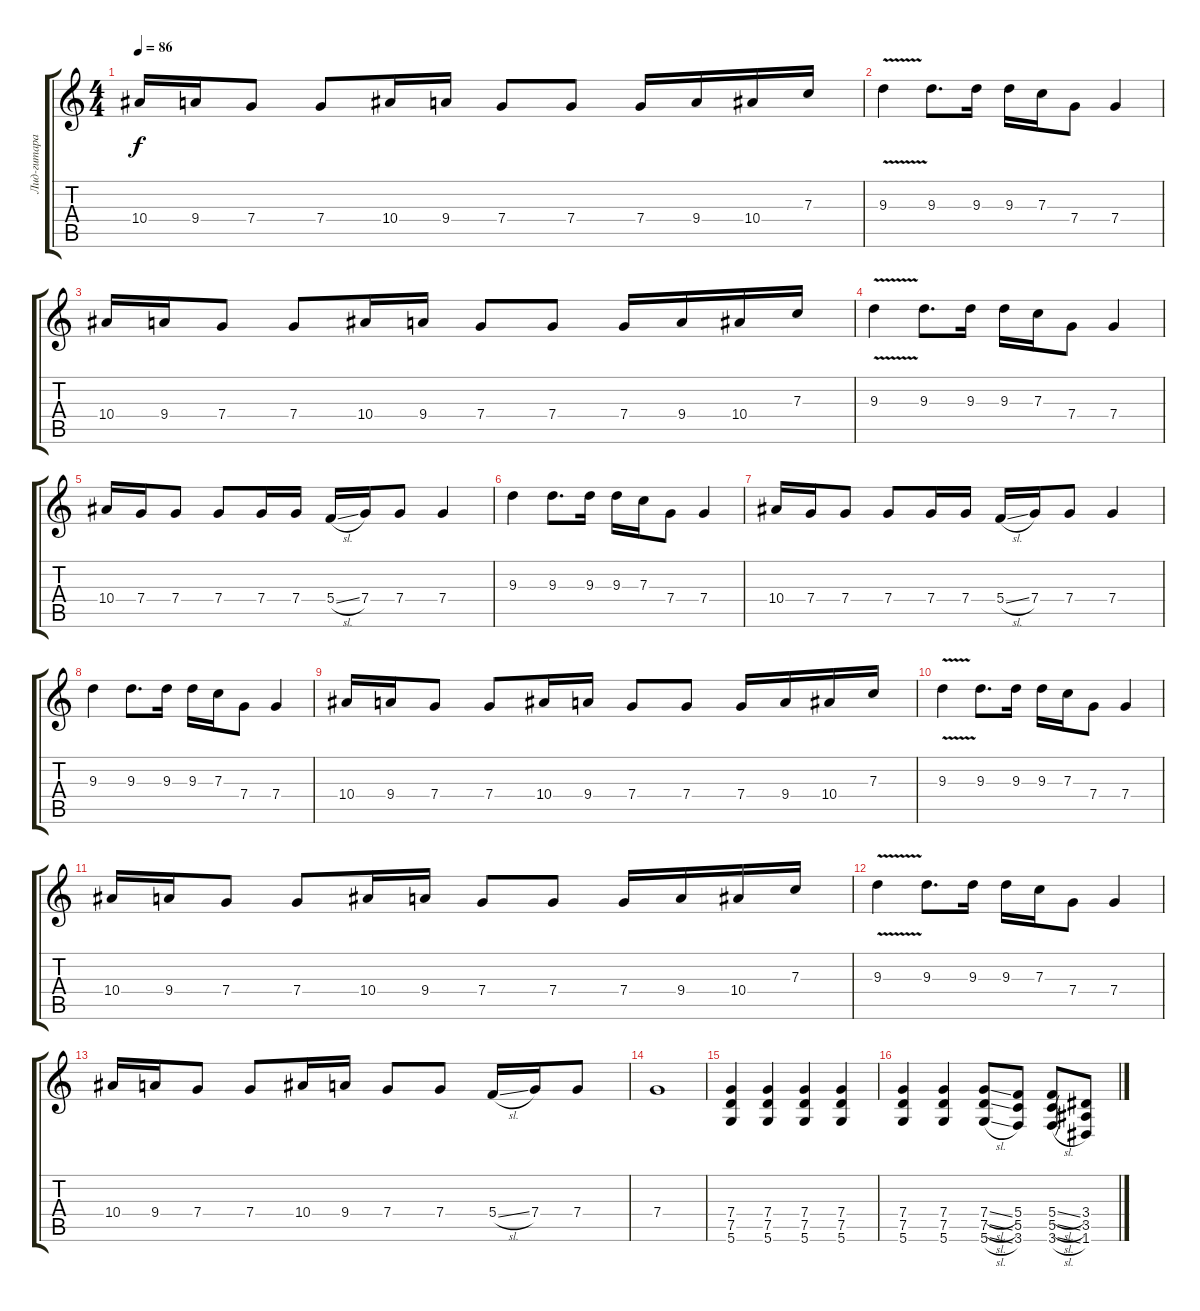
\track ("Лид-гитара" "Лид-гитара") {instrument distortionguitar}
\staff {score tabs}
\tuning (D4 A3 F3 C3 G2 D2) {hide}
\ts (4 4)
\tempo 86
\clef g2
\ks c
10.4.16{dy f} 9.4.16 7.4.8 7.4.8 10.4.16 9.4.16 7.4.8 7.4.8 7.4.16 9.4.16 10.4.16 7.3.16 |
9.3{v}.4 9.3.8{d} 9.3.16 9.3.16 7.3.16 7.4.8 7.4.4 |
10.4.16 9.4.16 7.4.8 7.4.8 10.4.16 9.4.16 7.4.8 7.4.8 7.4.16 9.4.16 10.4.16 7.3.16 |
9.3{v}.4 9.3.8{d} 9.3.16 9.3.16 7.3.16 7.4.8 7.4.4 |
10.4.16 7.4.16 7.4.8 7.4.8 7.4.16 7.4.16 5.4{sl}.16 7.4.16 7.4.8 7.4.4 |
9.3.4 9.3.8{d} 9.3.16 9.3.16 7.3.16 7.4.8 7.4.4 |
10.4.16 7.4.16 7.4.8 7.4.8 7.4.16 7.4.16 5.4{sl}.16 7.4.16 7.4.8 7.4.4 |
9.3.4 9.3.8{d} 9.3.16 9.3.16 7.3.16 7.4.8 7.4.4 |
10.4.16 9.4.16 7.4.8 7.4.8 10.4.16 9.4.16 7.4.8 7.4.8 7.4.16 9.4.16 10.4.16 7.3.16 |
9.3{v}.4 9.3.8{d} 9.3.16 9.3.16 7.3.16 7.4.8 7.4.4 |
10.4.16 9.4.16 7.4.8 7.4.8 10.4.16 9.4.16 7.4.8 7.4.8 7.4.16 9.4.16 10.4.16 7.3.16 |
9.3{v}.4 9.3.8{d} 9.3.16 9.3.16 7.3.16 7.4.8 7.4.4 |
10.4.16 9.4.16 7.4.8 7.4.8 10.4.16 9.4.16 7.4.8 7.4.8 5.4{sl}.16 7.4.16 7.4.8 |
7.4.1 |
(7.4 7.5 5.6).4 (7.4 7.5 5.6).4 (7.4 7.5 5.6).4 (7.4 7.5 5.6).4 |
(7.4 7.5 5.6).4 (7.4 7.5 5.6).4 (7.4{sl} 7.5{sl} 5.6{sl}).8 (5.4 5.5 3.6).8 (5.4{sl} 5.5{sl} 3.6{sl}).8 (3.4 3.5 1.6).8
